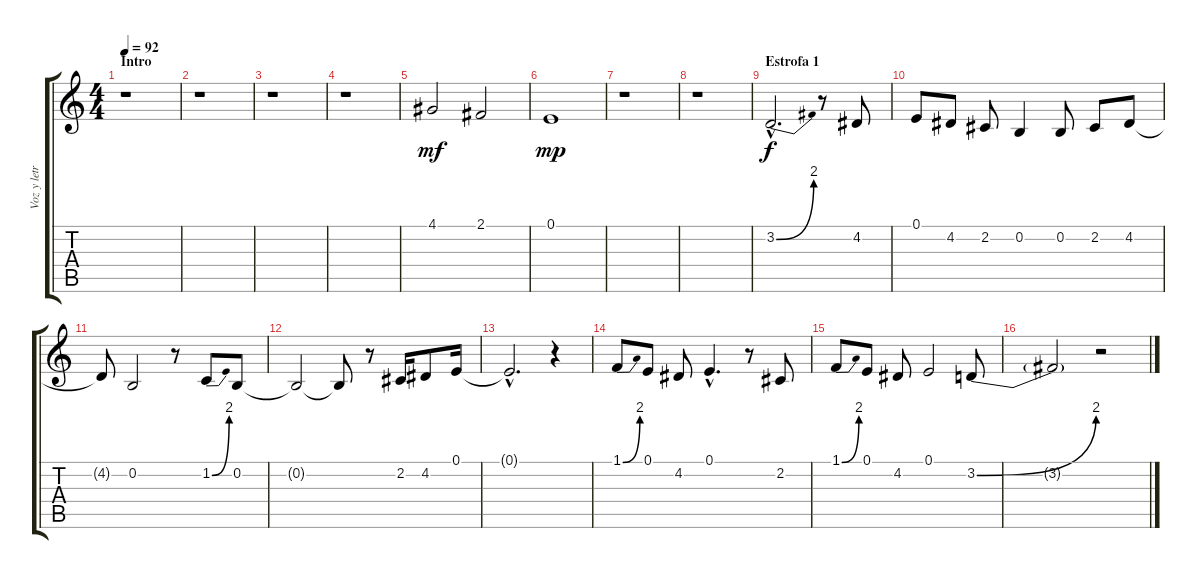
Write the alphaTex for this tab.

\track ("Voz y letra" "Voz y letr") {instrument tenorsax}
\staff {score tabs}
\tuning (E4 B3 G3 D3 A2 E2) {hide}
\ts (4 4)
\section ("" "Intro")
\tempo 92
\clef g2
\ks c
r.1{dy mf instrument tenorsax} |
r.1 |
r.1 |
r.1 |
4.1.2 2.1.2 |
0.1.1{dy mp} |
r.1 |
r.1 |
\section ("" "Estrofa 1")
3.2{be (bend 0 0 60 8) hac}.2{d dy f volume 13 instrument tenorsax} r.8 4.2.8 |
0.1.8 4.2.8 2.2.8 0.2.4 0.2.8 2.2.8 4.2.8 |
4.2{t}.8 0.2.2 r.8 1.2{be (bend 0 0 60 8)}.8 0.2.8 |
0.2{t}.2 0.2{t}.8 r.8 2.2.16 4.2.8 0.1.16 |
0.1{hac t}.2{d} r.4 |
1.1{be (bend 0 0 60 8)}.8 0.1.8 4.2.8 0.1{hac}.4{d} r.8 2.2.8 |
1.1{be (bend 0 0 60 8)}.8 0.1.8 4.2.8 0.1.2 3.2{be (bend 0 0 60 8)}.8 |
3.2{t}.2 r.2
